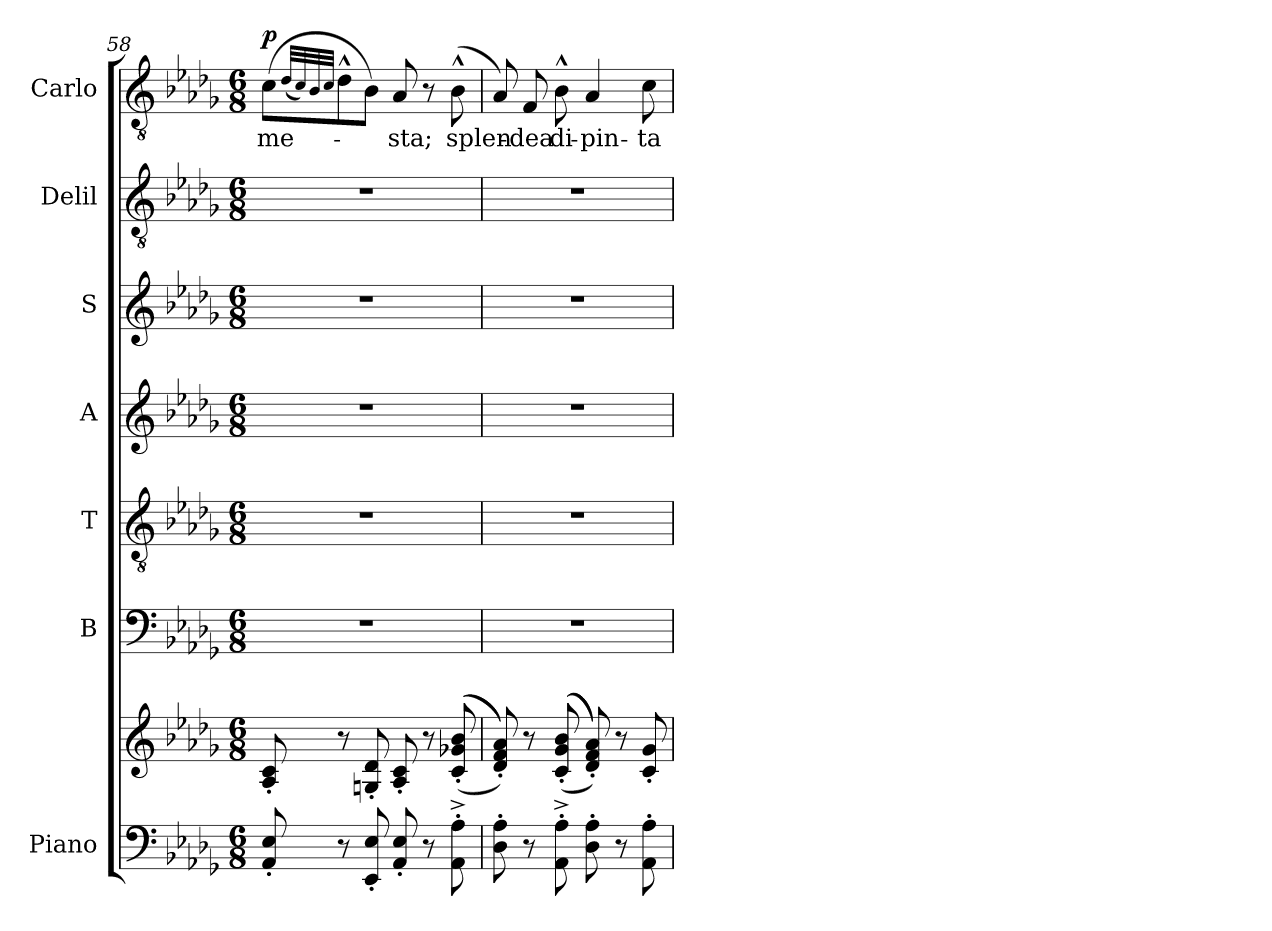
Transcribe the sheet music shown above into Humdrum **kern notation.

**kern	**kern	**kern	**kern	**kern	**kern	**kern	**kern	**text	**dynam
*part7	*part7	*part6	*part5	*part4	*part3	*part2	*part1	*part1	*part1
*staff8	*staff7	*staff6	*staff5	*staff4	*staff3	*staff2	*staff1	*staff1	*staff1
*I"Piano	*	*I"B	*I"T	*I"A	*I"S	*I"Delil	*I"Carlo	*	*
*I'Pno	*	*I'B	*I'T	*I'A	*I'S	*	*	*	*
*clefF4	*clefG2	*clefF4	*clefGv2	*clefG2	*clefG2	*clefGv2	*clefGv2	*	*
*k[b-e-a-d-g-]	*k[b-e-a-d-g-]	*k[b-e-a-d-g-]	*k[b-e-a-d-g-]	*k[b-e-a-d-g-]	*k[b-e-a-d-g-]	*k[b-e-a-d-g-]	*k[b-e-a-d-g-]	*	*
*M6/8	*M6/8	*M6/8	*M6/8	*M6/8	*M6/8	*M6/8	*M6/8	*	*
=58	=58	=58	=58	=58	=58	=58	=58	=58	=58
!	!	!	!	!	!	!	!	!	!LO:DY:a
8AA-/' 8E-/'	8A-/' 8c/'	2.r	2.r	2.r	2.r	2.r	(8c\L	me-	p
.	.	.	.	.	.	.	(32qd-/LLL	.	.
.	.	.	.	.	.	.	32qc/)	.	.
.	.	.	.	.	.	.	32qB-/	.	.
.	.	.	.	.	.	.	32qc/JJJ	.	.
8r	8r	.	.	.	.	.	8d-^^\	.	.
8EE-/' 8E-/'	8Gn/' 8d-/'	.	.	.	.	.	8B-\J)	.	.
8AA-/' 8E-/'	8A-/' 8c/'	.	.	.	.	.	8A-/	-sta;	.
8r	8r	.	.	.	.	.	8r	.	.
8AA-\^' 8A-\^'	(>(>(8c/' 8g-X/' 8b-/'	.	.	.	.	.	(8B-^^\	splen-	.
=59	=59	=59	=59	=59	=59	=59	=59	=59	=59
8D-\' 8A-\'	8d-/' 8f/' 8a-/')))	2.r	2.r	2.r	2.r	2.r	8A-/)	.	.
8r	8r	.	.	.	.	.	8F/	-dea	.
8AA-\^' 8A-\^'	(>(>(8c/' 8g-/' 8b-/'	.	.	.	.	.	8B-^^\	di-	.
8D-\' 8A-\'	8d-/' 8f/' 8a-/')))	.	.	.	.	.	4A-/	-pin-	.
8r	8r	.	.	.	.	.	.	.	.
8AA-\' 8A-\'	8c/' 8g-/'	.	.	.	.	.	8c\	-ta	.
=	=	=	=	=	=	=	=	=	=
*-	*-	*-	*-	*-	*-	*-	*-	*-	*-
